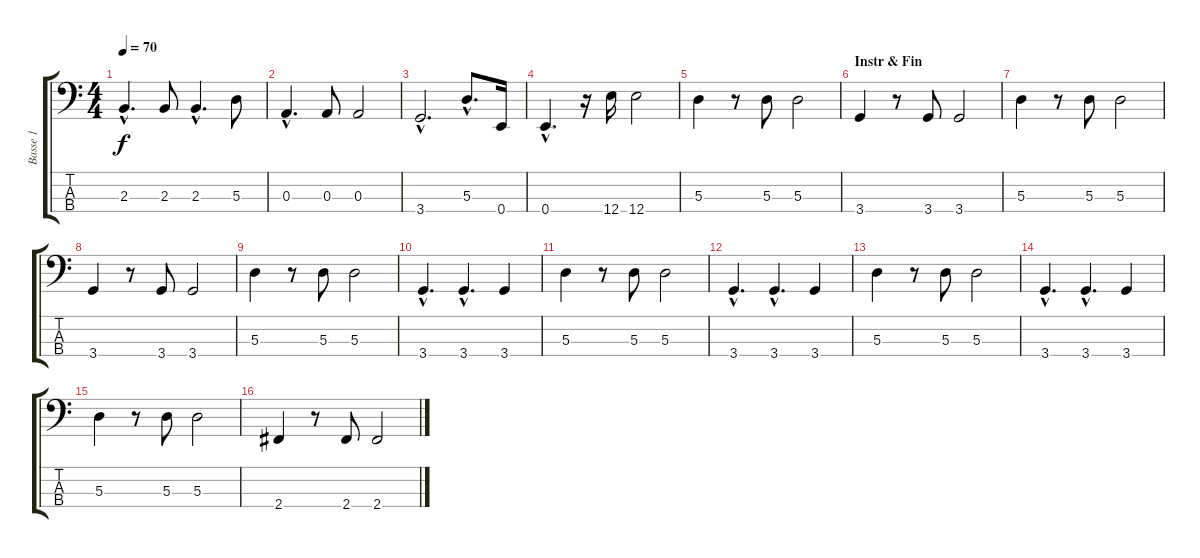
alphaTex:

\track ("Basse 1" "Basse 1") {instrument electricbassfinger}
\staff {score tabs}
\tuning (G2 D2 A1 E1) {hide}
\ts (4 4)
\tempo 70
\clef f4
\ks c
2.3{hac}.4{d dy f} 2.3.8 2.3{hac}.4{d} 5.3.8 |
0.3{hac}.4{d} 0.3.8 0.3.2 |
3.4{hac}.2{d} 5.3{hac}.8{d} 0.4.16 |
0.4{hac}.4{d} r.16 12.4.16 12.4.2 |
5.3.4 r.8 5.3.8 5.3.2 |
\section ("" "Instr & Fin")
3.4.4 r.8 3.4.8 3.4.2 |
5.3.4 r.8 5.3.8 5.3.2 |
3.4.4 r.8 3.4.8 3.4.2 |
5.3.4 r.8 5.3.8 5.3.2 |
3.4{hac}.4{d} 3.4{hac}.4{d} 3.4.4 |
5.3.4 r.8 5.3.8 5.3.2 |
3.4{hac}.4{d} 3.4{hac}.4{d} 3.4.4 |
5.3.4 r.8 5.3.8 5.3.2 |
3.4{hac}.4{d} 3.4{hac}.4{d} 3.4.4 |
5.3.4 r.8 5.3.8 5.3.2 |
2.4.4 r.8 2.4.8 2.4.2
